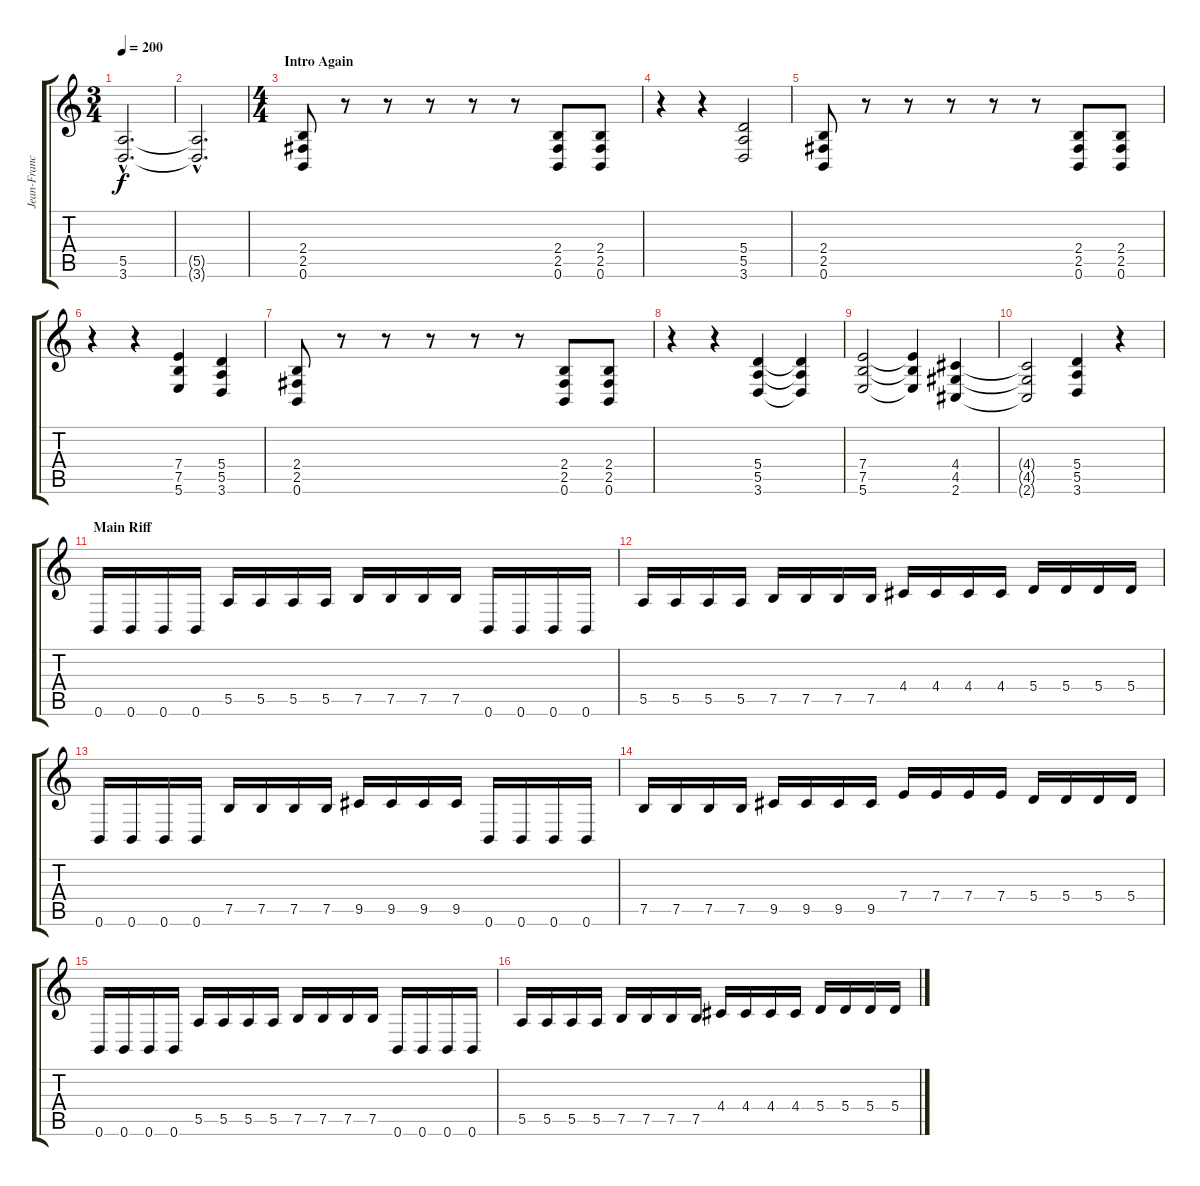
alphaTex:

\track ("Jean-Francois Dagenais Rythm" "Jean-Franc") {instrument distortionguitar}
\staff {score tabs}
\tuning (B3 Gb3 D3 A2 E2 B1) {hide}
\ts (3 4)
\tempo 200
\clef g2
\ks c
(5.5{hac} 3.6{hac}).2{d dy f} |
(5.5{hac t} 3.6{hac t}).2{d} |
\ts (4 4)
\section ("" "Intro Again")
(2.4 2.5 0.6).8 r.8 r.8 r.8 r.8 r.8 (2.4 2.5 0.6).8 (2.4 2.5 0.6).8 |
r.4 r.4 (5.4 5.5 3.6).2 |
(2.4 2.5 0.6).8 r.8 r.8 r.8 r.8 r.8 (2.4 2.5 0.6).8 (2.4 2.5 0.6).8 |
r.4 r.4 (7.4 7.5 5.6).4 (5.4 5.5 3.6).4 |
(2.4 2.5 0.6).8 r.8 r.8 r.8 r.8 r.8 (2.4 2.5 0.6).8 (2.4 2.5 0.6).8 |
r.4 r.4 (5.4 5.5 3.6).4 (5.4{t} 5.5{t} 3.6{t}).4 |
(7.4 7.5 5.6).2 (7.4{t} 7.5{t} 5.6{t}).4 (4.4 4.5 2.6).4 |
(4.4{t} 4.5{t} 2.6{t}).2 (5.4 5.5 3.6).4 r.4 |
\section ("" "Main Riff")
0.6.16 0.6.16 0.6.16 0.6.16 5.5.16 5.5.16 5.5.16 5.5.16 7.5.16 7.5.16 7.5.16 7.5.16 0.6.16 0.6.16 0.6.16 0.6.16 |
5.5.16 5.5.16 5.5.16 5.5.16 7.5.16 7.5.16 7.5.16 7.5.16 4.4.16 4.4.16 4.4.16 4.4.16 5.4.16 5.4.16 5.4.16 5.4.16 |
0.6.16 0.6.16 0.6.16 0.6.16 7.5.16 7.5.16 7.5.16 7.5.16 9.5.16 9.5.16 9.5.16 9.5.16 0.6.16 0.6.16 0.6.16 0.6.16 |
7.5.16 7.5.16 7.5.16 7.5.16 9.5.16 9.5.16 9.5.16 9.5.16 7.4.16 7.4.16 7.4.16 7.4.16 5.4.16 5.4.16 5.4.16 5.4.16 |
0.6.16 0.6.16 0.6.16 0.6.16 5.5.16 5.5.16 5.5.16 5.5.16 7.5.16 7.5.16 7.5.16 7.5.16 0.6.16 0.6.16 0.6.16 0.6.16 |
5.5.16 5.5.16 5.5.16 5.5.16 7.5.16 7.5.16 7.5.16 7.5.16 4.4.16 4.4.16 4.4.16 4.4.16 5.4.16 5.4.16 5.4.16 5.4.16
